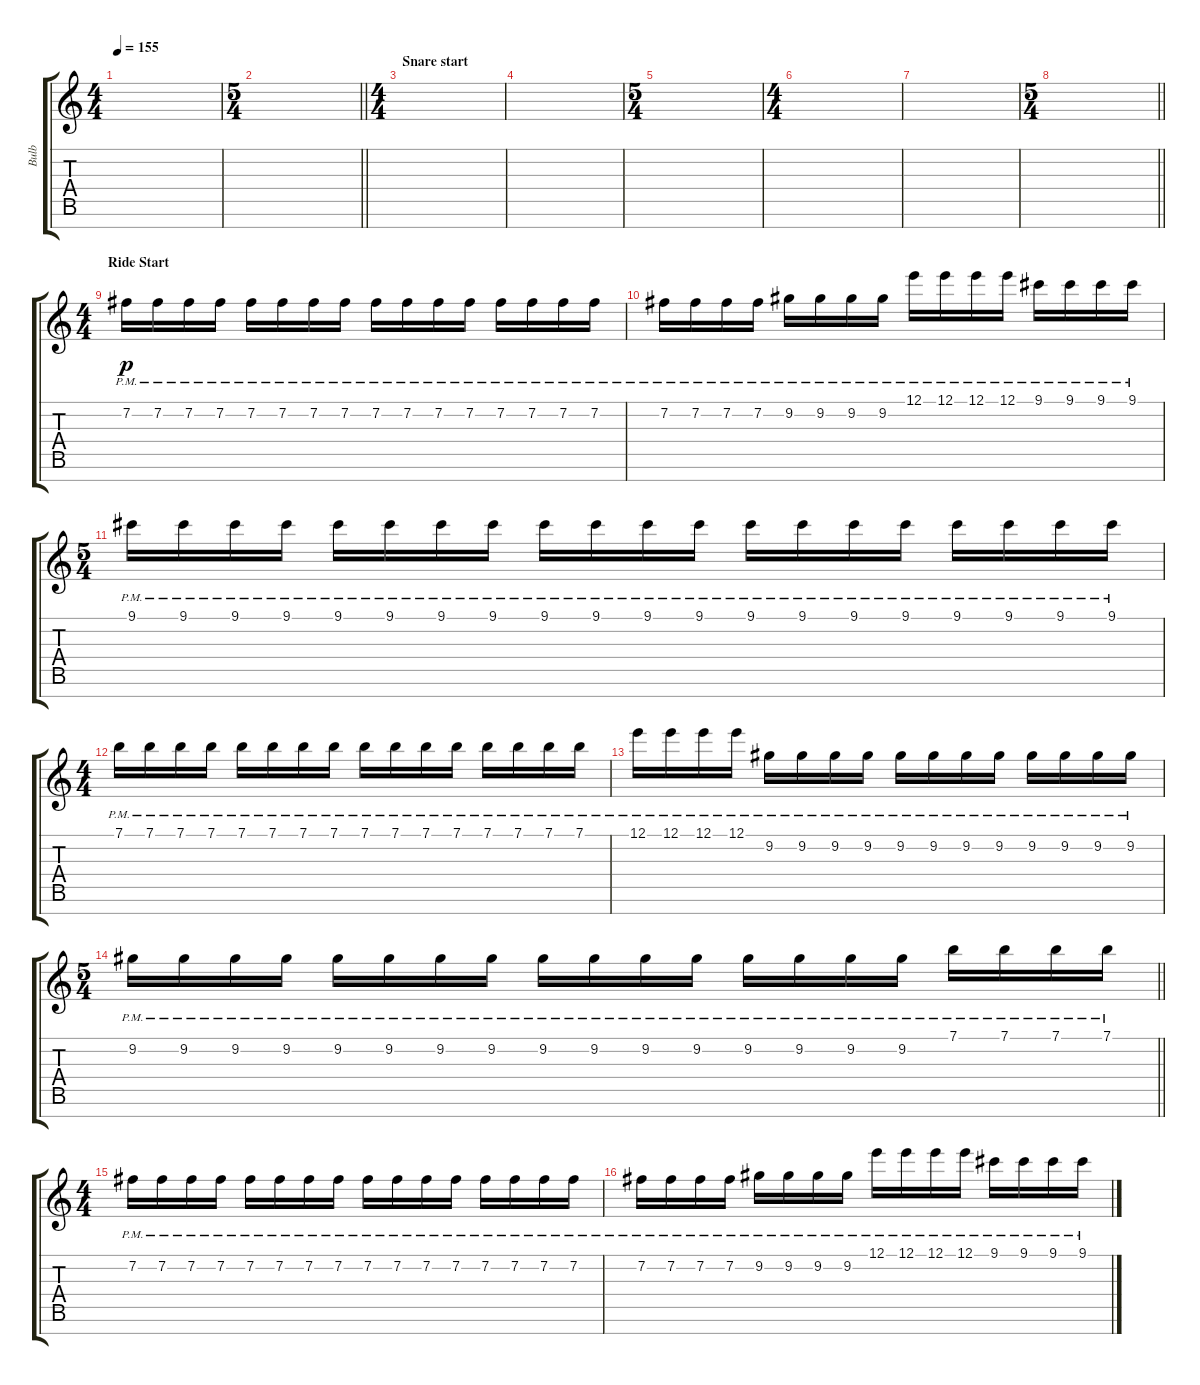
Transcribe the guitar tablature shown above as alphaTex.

\track ("Bulb" "Bulb") {instrument overdrivenguitar}
\staff {score tabs}
\tuning (E4 B3 G3 D3 A2 D2 B1) {hide}
\ts (4 4)
\tempo 155
\clef g2
\ks c
|
\ts (5 4)
\barLineRight lightlight
|
\ts (4 4)
\section ("" "Snare start")
|
|
\ts (5 4)
|
\ts (4 4)
|
|
\ts (5 4)
\barLineRight lightlight
|
\ts (4 4)
\section ("" "Ride Start")
7.2{pm}.16{dy p instrument electricguitarclean} 7.2{pm}.16 7.2{pm}.16 7.2{pm}.16 7.2{pm}.16 7.2{pm}.16 7.2{pm}.16 7.2{pm}.16 7.2{pm}.16 7.2{pm}.16 7.2{pm}.16 7.2{pm}.16 7.2{pm}.16 7.2{pm}.16 7.2{pm}.16 7.2{pm}.16 |
7.2{pm}.16 7.2{pm}.16 7.2{pm}.16 7.2{pm}.16 9.2{pm}.16 9.2{pm}.16 9.2{pm}.16 9.2{pm}.16 12.1{pm}.16 12.1{pm}.16 12.1{pm}.16 12.1{pm}.16 9.1{pm}.16 9.1{pm}.16 9.1{pm}.16 9.1{pm}.16 |
\ts (5 4)
9.1{pm}.16 9.1{pm}.16 9.1{pm}.16 9.1{pm}.16 9.1{pm}.16 9.1{pm}.16 9.1{pm}.16 9.1{pm}.16 9.1{pm}.16 9.1{pm}.16 9.1{pm}.16 9.1{pm}.16 9.1{pm}.16 9.1{pm}.16 9.1{pm}.16 9.1{pm}.16 9.1{pm}.16 9.1{pm}.16 9.1{pm}.16 9.1{pm}.16 |
\ts (4 4)
7.1{pm}.16 7.1{pm}.16 7.1{pm}.16 7.1{pm}.16 7.1{pm}.16 7.1{pm}.16 7.1{pm}.16 7.1{pm}.16 7.1{pm}.16 7.1{pm}.16 7.1{pm}.16 7.1{pm}.16 7.1{pm}.16 7.1{pm}.16 7.1{pm}.16 7.1{pm}.16 |
12.1{pm}.16 12.1{pm}.16 12.1{pm}.16 12.1{pm}.16 9.2{pm}.16 9.2{pm}.16 9.2{pm}.16 9.2{pm}.16 9.2{pm}.16 9.2{pm}.16 9.2{pm}.16 9.2{pm}.16 9.2{pm}.16 9.2{pm}.16 9.2{pm}.16 9.2{pm}.16 |
\ts (5 4)
\barLineRight lightlight
9.2{pm}.16 9.2{pm}.16 9.2{pm}.16 9.2{pm}.16 9.2{pm}.16 9.2{pm}.16 9.2{pm}.16 9.2{pm}.16 9.2{pm}.16 9.2{pm}.16 9.2{pm}.16 9.2{pm}.16 9.2{pm}.16 9.2{pm}.16 9.2{pm}.16 9.2{pm}.16 7.1{pm}.16 7.1{pm}.16 7.1{pm}.16 7.1{pm}.16 |
\ts (4 4)
7.2{pm}.16{instrument electricguitarclean} 7.2{pm}.16 7.2{pm}.16 7.2{pm}.16 7.2{pm}.16 7.2{pm}.16 7.2{pm}.16 7.2{pm}.16 7.2{pm}.16 7.2{pm}.16 7.2{pm}.16 7.2{pm}.16 7.2{pm}.16 7.2{pm}.16 7.2{pm}.16 7.2{pm}.16 |
7.2{pm}.16 7.2{pm}.16 7.2{pm}.16 7.2{pm}.16 9.2{pm}.16 9.2{pm}.16 9.2{pm}.16 9.2{pm}.16 12.1{pm}.16 12.1{pm}.16 12.1{pm}.16 12.1{pm}.16 9.1{pm}.16 9.1{pm}.16 9.1{pm}.16 9.1{pm}.16
